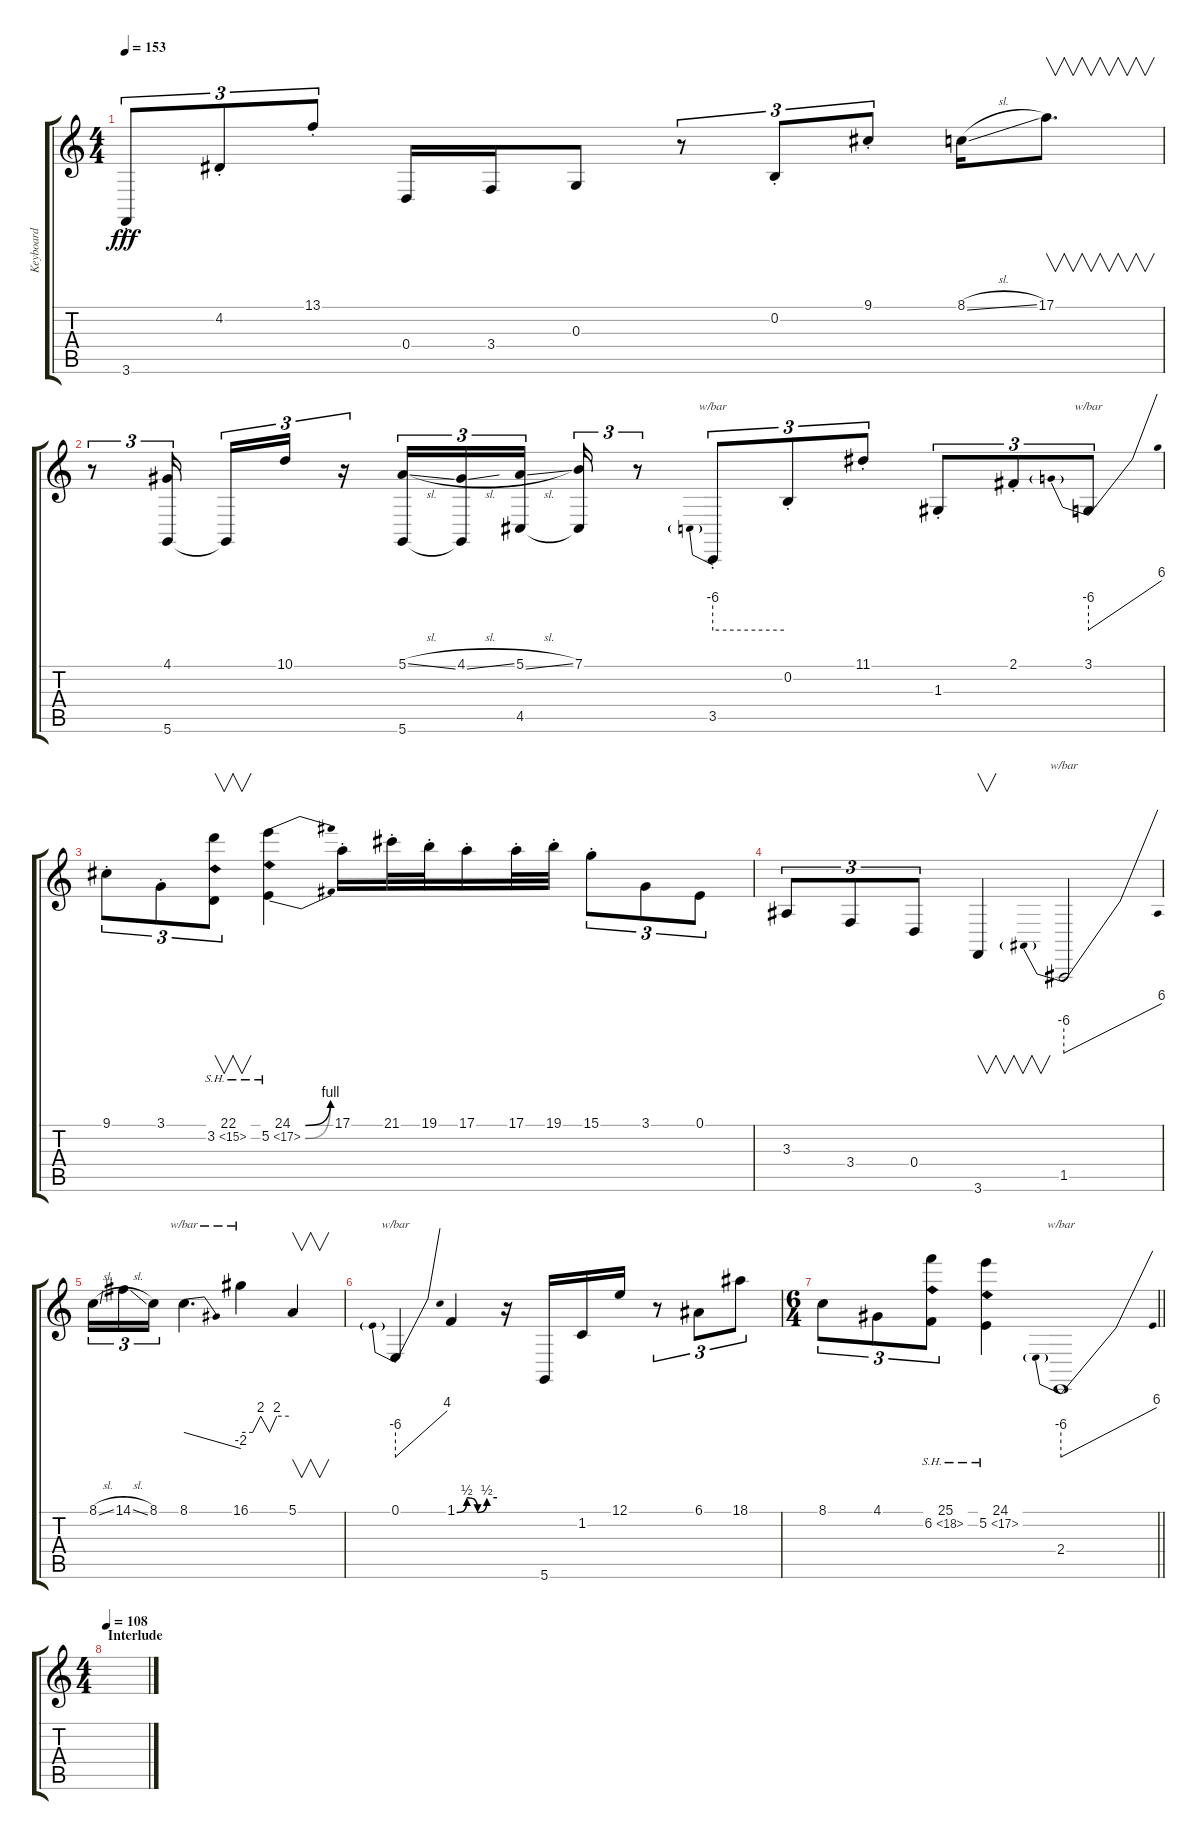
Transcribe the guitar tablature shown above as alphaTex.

\track ("Keyboard" "Keyboard") {instrument stringensemble1}
\staff {score tabs}
\tuning (E4 B3 G3 D3 A2 D2) {hide}
\ts (4 4)
\tempo 153
\clef g2
\ks c
3.6{st}.8{tu (3 2) dy fff} 4.2{st}.8{tu (3 2)} 13.1{st}.8{tu (3 2)} 0.4.16 3.4.16 0.3.8 r.8{tu (3 2)} 0.2{st}.8{tu (3 2)} 9.1{st}.8{tu (3 2)} 8.1{sl}.16 17.1.8{v d} |
r.8{tu (3 2)} (4.1 5.6).16{tu (3 2) beam splitsecondary} 5.6{t}.16{tu (3 2)} 10.1.16{tu (3 2)} r.16{tu (3 2)} (5.1{sl} 5.6).16{tu (3 2)} (4.1{sl} 5.6{t}).16{tu (3 2)} (5.1{sl} 4.5).16{tu (3 2) beam splitsecondary} (7.1 4.5{t}).16{tu (3 2)} r.8{tu (3 2)} 3.5{st}.8{tu (3 2) tbe (predive default 0 -24 60 -24)} 0.2{st}.8{tu (3 2)} 11.1{st}.8{tu (3 2)} 1.3{st}.8{tu (3 2)} 2.1{st}.8{tu (3 2)} 3.1.8{tu (3 2) tbe (predivedive default 0 -24 60 24)} |
9.1{st}.8{tu (3 2)} 3.1{st}.8{tu (3 2)} (22.1 3.2{sh 12}).8{v tu (3 2)} (24.1{be (bend 0 0 60 4)} 5.2{be (bend 0 0 60 4) sh 12}).4 17.1{st}.16 21.1{st}.32 19.1{st}.32 17.1{st}.16 17.1{st}.32 19.1{st}.32 15.1{st}.8{tu (3 2)} 3.1.8{tu (3 2)} 0.1.8{tu (3 2)} |
3.3.8{tu (3 2)} 3.4.8{tu (3 2)} 0.4.8{tu (3 2)} 3.6.4{v} 1.5.2{tbe (predivedive default 0 -24 60 24)} |
8.1{sl}.16{tu (3 2)} 14.1{sl}.16{tu (3 2)} 8.1.16{tu (3 2)} 8.1.4{d tbe (dive default 0 0 60 -8)} 16.1.4{tbe (custom default 0 0 15 0 25 8 36 0 45 8 60 8)} 5.1.4{v} |
0.1.4{tbe (predivedive default 0 -24 60 16)} 1.1{be (custom 0 0 15 2 31 0 45 2 60 2)}.4 r.16 5.6.16 1.2.16 12.1.16 r.8{tu (3 2)} 6.1.8{tu (3 2)} 18.1.8{tu (3 2)} |
\ts (6 4)
\barLineRight lightlight
8.1.8{tu (3 2)} 4.1.8{tu (3 2)} (25.1 6.2{sh 12}).8{tu (3 2)} (24.1 5.2{sh 12}).4 2.4.1{tbe (predivedive default 0 -24 60 24)} |
\ts (4 4)
\section ("" "Interlude")
\tempo 108
